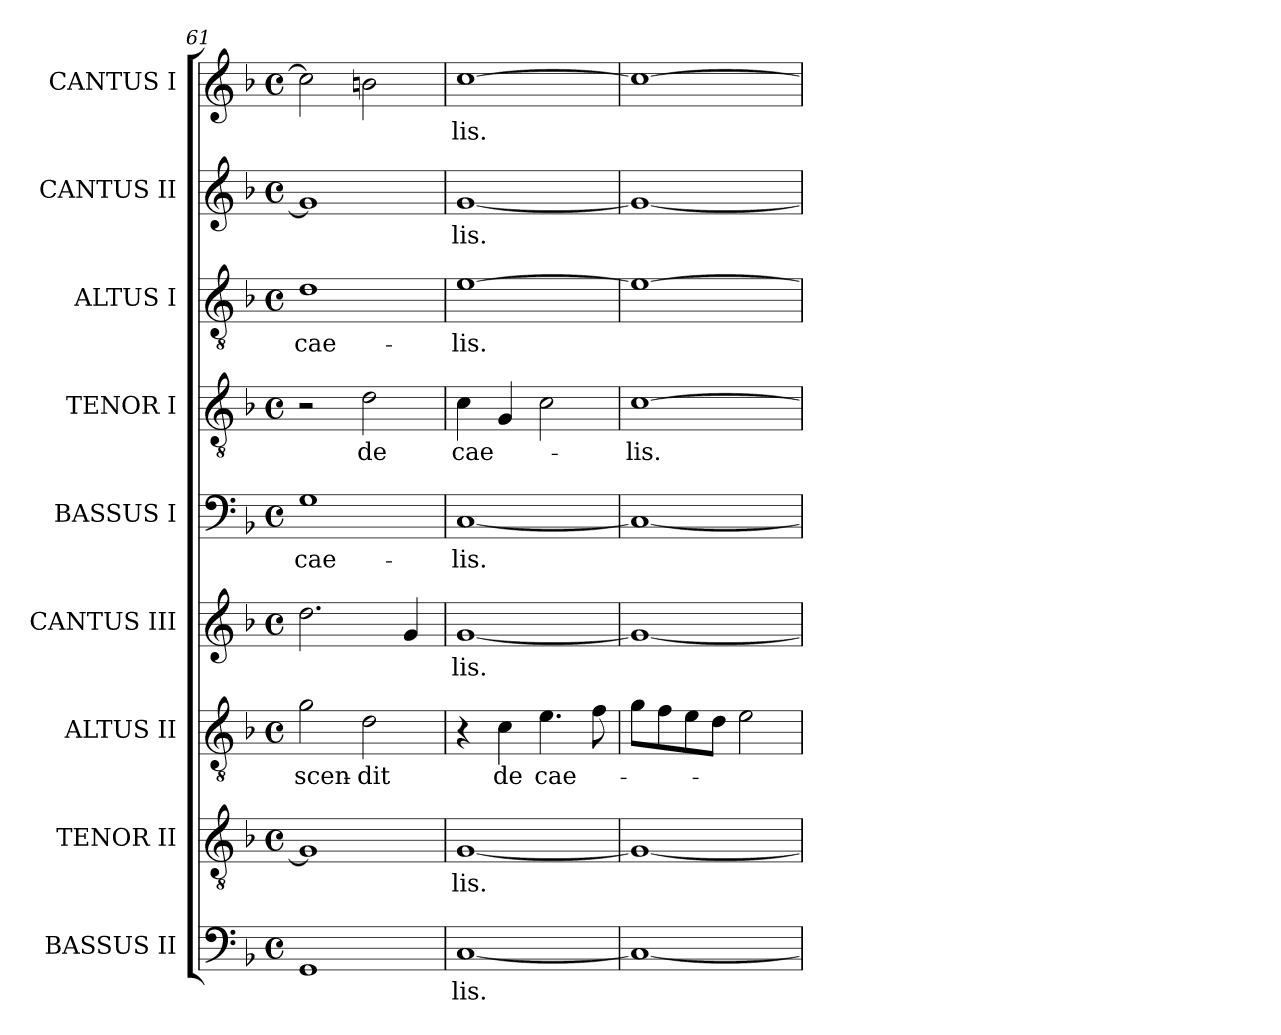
**kern	**text	**kern	**text	**kern	**text	**kern	**text	**kern	**text	**kern	**text	**kern	**text	**kern	**text	**kern	**text
*part9	*part9	*part8	*part8	*part7	*part7	*part6	*part6	*part5	*part5	*part4	*part4	*part3	*part3	*part2	*part2	*part1	*part1
*staff9	*staff9	*staff8	*staff8	*staff7	*staff7	*staff6	*staff6	*staff5	*staff5	*staff4	*staff4	*staff3	*staff3	*staff2	*staff2	*staff1	*staff1
*I"BASSUS II	*	*I"TENOR II	*	*I"ALTUS II	*	*I"CANTUS III	*	*I"BASSUS I	*	*I"TENOR I	*	*I"ALTUS I	*	*I"CANTUS II	*	*I"CANTUS I	*
*I'B. II	*	*I'T. II	*	*I'A. II	*	*I'C. III	*	*I'B. I	*	*I'T. I	*	*I'A. I	*	*I'C. II	*	*I'C. I	*
!!LO:PB:g=z
*clefF4	*	*clefGv2	*	*clefGv2	*	*clefG2	*	*clefF4	*	*clefGv2	*	*clefGv2	*	*clefG2	*	*clefG2	*
*	*	*ITrd7c12	*	*ITrd7c12	*	*	*	*	*	*ITrd7c12	*	*ITrd7c12	*	*	*	*	*
*k[b-]	*	*k[b-]	*	*k[b-]	*	*k[b-]	*	*k[b-]	*	*k[b-]	*	*k[b-]	*	*k[b-]	*	*k[b-]	*
*F:	*	*F:	*	*F:	*	*F:	*	*F:	*	*F:	*	*F:	*	*F:	*	*F:	*
*M4/4	*	*M4/4	*	*M4/4	*	*M4/4	*	*M4/4	*	*M4/4	*	*M4/4	*	*M4/4	*	*M4/4	*
*met(c)	*	*met(c)	*	*met(c)	*	*met(c)	*	*met(c)	*	*met(c)	*	*met(c)	*	*met(c)	*	*met(c)	*
=61	=61	=61	=61	=61	=61	=61	=61	=61	=61	=61	=61	=61	=61	=61	=61	=61	=61
!	!	!	!	!	!LO:LY:b:color=#000000	!	!	!	!	!	!	!	!	!	!	!	!
!	!	!	!	!	!	!	!	!	!LO:LY:b:color=#000000	!	!	!	!	!	!	!	!
!	!	!	!	!	!	!	!	!	!	!	!	!	!LO:LY:b:color=#000000	!	!	!	!
1GGi	.	1GGi]	.	2Gi\	-scen-	2.ddi\	.	1Gi	cae-	2r	.	1Di	cae-	1gi]	.	2cci\]	.
!	!	!	!	!	!LO:LY:b:color=#000000	!	!	!	!	!	!	!	!	!	!	!	!
!	!	!	!	!	!	!	!	!	!	!	!LO:LY:b:color=#000000	!	!	!	!	!	!
.	.	.	.	2Di\	-dit	.	.	.	.	2Di\	de	.	.	.	.	2bni\	.
.	.	.	.	.	.	4gi/	.	.	.	.	.	.	.	.	.	.	.
=62	=62	=62	=62	=62	=62	=62	=62	=62	=62	=62	=62	=62	=62	=62	=62	=62	=62
!	!LO:LY:b:color=#000000	!	!	!	!	!	!	!	!	!	!	!	!	!	!	!	!
!	!	!	!LO:LY:b:color=#000000	!	!	!	!	!	!	!	!	!	!	!	!	!	!
!	!	!	!	!	!	!	!LO:LY:b:color=#000000	!	!	!	!	!	!	!	!	!	!
!	!	!	!	!	!	!	!	!	!LO:LY:b:color=#000000	!	!	!	!	!	!	!	!
!	!	!	!	!	!	!	!	!	!	!	!LO:LY:b:color=#000000	!	!	!	!	!	!
!	!	!	!	!	!	!	!	!	!	!	!	!	!LO:LY:b:color=#000000	!	!	!	!
!	!	!	!	!	!	!	!	!	!	!	!	!	!	!	!LO:LY:b:color=#000000	!	!
!	!	!	!	!	!	!	!	!	!	!	!	!	!	!	!	!	!LO:LY:b:color=#000000
[<1Ci	-lis.	[<1GGi	-lis.	4r	.	[<1gi	-lis.	[<1Ci	-lis.	4Ci\	cae-	[>1Ei	-lis.	[<1gi	-lis.	[>1cci	-lis.
!	!	!	!	!	!LO:LY:b:color=#000000	!	!	!	!	!	!	!	!	!	!	!	!
.	.	.	.	4Ci\	de	.	.	.	.	4GGi/	.	.	.	.	.	.	.
!	!	!	!	!	!LO:LY:b:color=#000000	!	!	!	!	!	!	!	!	!	!	!	!
.	.	.	.	4.Ei\	cae-	.	.	.	.	2Ci\	.	.	.	.	.	.	.
.	.	.	.	8Fi\	.	.	.	.	.	.	.	.	.	.	.	.	.
=63	=63	=63	=63	=63	=63	=63	=63	=63	=63	=63	=63	=63	=63	=63	=63	=63	=63
!	!	!	!	!	!	!	!	!	!	!	!LO:LY:b:color=#000000	!	!	!	!	!	!
1Ci_<	.	1GGi_<	.	8Gi\L	.	1gi_<	.	1Ci_<	.	[>1Ci	-lis.	1Ei_>	.	1gi_<	.	1cci_>	.
.	.	.	.	8Fi\	.	.	.	.	.	.	.	.	.	.	.	.	.
.	.	.	.	8Ei\	.	.	.	.	.	.	.	.	.	.	.	.	.
.	.	.	.	8Di\J	.	.	.	.	.	.	.	.	.	.	.	.	.
.	.	.	.	2Ei\	.	.	.	.	.	.	.	.	.	.	.	.	.
=	=	=	=	=	=	=	=	=	=	=	=	=	=	=	=	=	=
*-	*-	*-	*-	*-	*-	*-	*-	*-	*-	*-	*-	*-	*-	*-	*-	*-	*-
